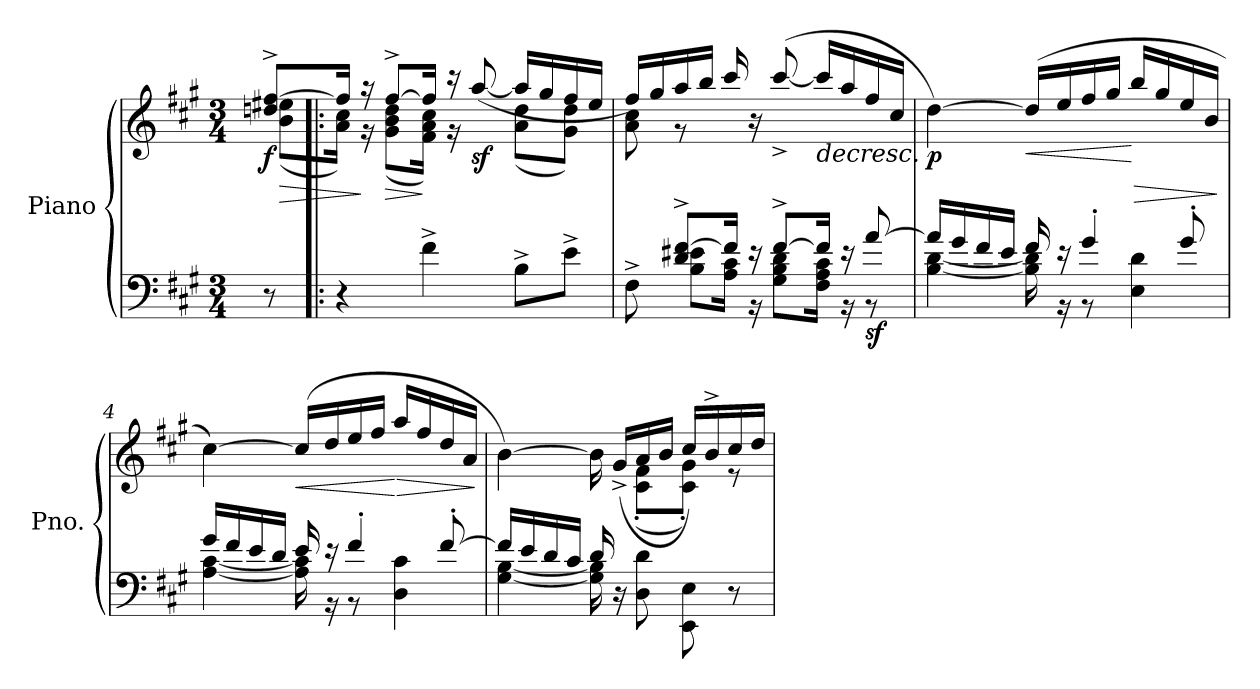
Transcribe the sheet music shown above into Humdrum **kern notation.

**kern	**kern	**dynam
*part1	*part1	*part1
*staff2	*staff1	*staff1/2
*I"Piano	*	*
*I'Pno.	*	*
*clefF4	*clefG2	*
*k[f#c#g#]	*k[f#c#g#]	*
*M3/4	*M3/4	*
*MM76	*MM76	*
=	=	=
!	!	!LO:HP:b
*	*^	*
!	!	!	!LO:DY:n=1:b
8r	8ddn/^ [8ff#/^L	(<8b\ 8ee#X\L	> f
=1!|:	=1!|:	=1!|:	=1!|:
4r	16ff#/Jk]	16a\ 16cc#\Jk)	.
.	16r	16r	]
!	!	!	!LO:HP:b
.	[8ff#^/L	(<8g#\ 8b\ 8dd\L	>
4f#^\	16ff#/Jk]	16f#\ 16a\ 16cc#\Jk)	]
.	16r	16r	.
!	!	!	!LO:DY:b
.	(>[8aa/	8ryy	sf
8B^\L	16aa/LL]	(<8a\ 8dd\L	.
.	16gg#/	.	.
8e^\J	16ff#/	8g#\ 8dd\J)	.
.	16ee/JJ	.	.
=2	=2	=2	=2
*^	*	*	*
8ryy	8F#^\	16ff#/LL)	8a\ 8cc#\	.
.	.	16gg#/	.	.
8d/^ [8f#/^L	8B\ 8e#X\L	16aa/	8r	.
.	.	16bb/JJ	.	.
16f#/Jk]	16A\ 16c#\Jk	16ccc#/	2ryy	.
16r	16r	16r	.	.
[8f#^/L	8G#\ 8B\ 8d\L	(>[8ccc#^/	.	.
!	!	!	!	!LO:HP:b
16f#/Jk]	16F#\ 16A\ 16c#\Jk	16ccc#/LL]	.	>
16r	16r	16aa/	.	.
!	!	!	!	!LO:DY:b=2
[8a/	8r	16ff#/	.	sf
.	.	16cc#/JJ	.	.
*v	*v	*	*	*
*	*v	*v	*
.	.	]
!!LO:LB:g=z
=3	=3	=3
*^	*	*
!	!	!	!LO:DY:b
16a/LL]	[4B\ [4d\	[4dd\)	p
16g#/	.	.	.
16f#/	.	.	.
16e/JJ	.	.	.
!	!	!	!LO:HP:b
16f#/	16B\] 16d\]	(>16dd/LL]	<
16r	16r	16ee/	.
4g#'/	8r	16ff#/	.
.	.	16gg#/JJ	.
!	!	!	!LO:HP:n=1:b
.	4E\ 4d\	16bb/LL	[ >
.	.	16gg#/	.
8g#'/	.	16ee/	.
.	.	16b/JJ	.
*v	*v	*	*
.	.	]
=4	=4	=4
*^	*	*
16g#/LL	[4A\ [4c#\	[4cc#\)	.
16f#/	.	.	.
16e/	.	.	.
16d/JJ	.	.	.
!	!	!	!LO:HP:b
16e/	16A\] 16c#\]	(>16cc#/LL]	<
16r	16r	16dd/	.
4f#'/	8r	16ee/	.
.	.	16ff#/JJ	.
!	!	!	!LO:HP:n=1:b
.	4D\ 4c#\	16aa/LL	[ >
.	.	16ff#/	.
[8f#'/	.	16dd/	.
.	.	16a/JJ	.
*v	*v	*	*
.	.	]
!!LO:LB:g=z
=5	=5	=5
*^	*^	*
16f#/LL]	[4G#\ [4B\	[4b\)	4.ryy	.
16e/	.	.	.	.
16d/	.	.	.	.
16c#/JJ	.	.	.	.
16d/	16G#\] 16B\]	16b\]	.	.
16r	4..ryy	(>16g#^/LL	.	.
8D\ 8d\	.	16a/	(<8c#\' 8f#\'L	.
.	.	16b/JJ	.	.
8EE\ 8E\	.	16cc#/LL)	8c#\' 8g#\'J)	.
.	.	16b^/	.	.
8r	.	16cc#/	8r	.
.	.	16dd/JJ	.	.
*v	*v	*	*	*
*	*v	*v	*
=	=	=
*-	*-	*-
